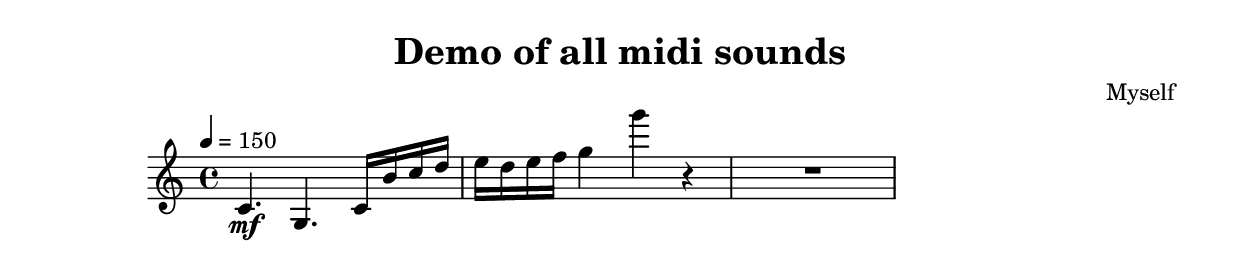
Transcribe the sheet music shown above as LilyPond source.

%% DO NOT EDIT this file manually; it is automatically
%% generated from LSR http://lsr.dsi.unimi.it
%% Make any changes in LSR itself, or in Documentation/snippets/new/ ,
%% and then run scripts/auxiliar/makelsr.py
%%
%% This file is in the public domain.
\version "2.15.25"

\header {
  lsrtags = "midi"

  texidoc = "
Problem: How to know which @code{midiInstrument} would be best for your
composition? Solution: A LilyPond demo file.



"
  doctitle = "Demo MidiInstruments"
} % begin verbatim

\header {
  title = "Demo of all midi sounds"
  arranger = "Myself "
}

baseMelody = \relative c' {
  c4.\mf g c16 b' c d
  e16 d e f g4 g'4 r
  R1
}
melody = {
  \tempo 4 = 150
  \baseMelody
}

\score {
  \new Staff <<
    \new Voice \melody
  >>
  \layout { }
}

\score {
  \new Staff <<
    \new Voice {
      r\mf
      \set Staff.midiInstrument = #"acoustic grand" \melody
      \set Staff.midiInstrument = #"bright acoustic" \melody
      \set Staff.midiInstrument = #"electric grand" \melody
      \set Staff.midiInstrument = #"honky-tonk" \melody
      \set Staff.midiInstrument = #"electric piano 1" \melody
      \set Staff.midiInstrument = #"electric piano 2" \melody
      \set Staff.midiInstrument = #"harpsichord" \melody
      \set Staff.midiInstrument = #"clav" \melody
      \set Staff.midiInstrument = #"celesta" \melody
      \set Staff.midiInstrument = #"glockenspiel" \melody
      \set Staff.midiInstrument = #"music box" \melody
      \set Staff.midiInstrument = #"vibraphone" \melody
      \set Staff.midiInstrument = #"marimba" \melody
      \set Staff.midiInstrument = #"xylophone" \melody
      \set Staff.midiInstrument = #"tubular bells" \melody
      \set Staff.midiInstrument = #"dulcimer" \melody
      \set Staff.midiInstrument = #"drawbar organ" \melody
      \set Staff.midiInstrument = #"percussive organ" \melody
      \set Staff.midiInstrument = #"rock organ" \melody
      \set Staff.midiInstrument = #"church organ" \melody
      \set Staff.midiInstrument = #"reed organ" \melody
      \set Staff.midiInstrument = #"accordion" \melody
      \set Staff.midiInstrument = #"harmonica" \melody
      \set Staff.midiInstrument = #"concertina" \melody
      \set Staff.midiInstrument = #"acoustic guitar (nylon)" \melody
      \set Staff.midiInstrument = #"acoustic guitar (steel)" \melody
      \set Staff.midiInstrument = #"electric guitar (jazz)" \melody
      \set Staff.midiInstrument = #"electric guitar (clean)" \melody
      \set Staff.midiInstrument = #"electric guitar (muted)" \melody
      \set Staff.midiInstrument = #"overdriven guitar" \melody
      \set Staff.midiInstrument = #"distorted guitar" \melody
      \set Staff.midiInstrument = #"acoustic bass" \melody
      \set Staff.midiInstrument = #"electric bass (finger)" \melody
      \set Staff.midiInstrument = #"electric bass (pick)" \melody
      \set Staff.midiInstrument = #"fretless bass" \melody
      \set Staff.midiInstrument = #"slap bass 1" \melody
      \set Staff.midiInstrument = #"slap bass 2" \melody
      \set Staff.midiInstrument = #"synth bass 1" \melody
      \set Staff.midiInstrument = #"synth bass 2" \melody
      \set Staff.midiInstrument = #"violin" \melody
      \set Staff.midiInstrument = #"viola" \melody
      \set Staff.midiInstrument = #"cello" \melody
      \set Staff.midiInstrument = #"contrabass" \melody
      \set Staff.midiInstrument = #"tremolo strings" \melody
      \set Staff.midiInstrument = #"pizzicato strings" \melody
      \set Staff.midiInstrument = #"orchestral harp" \melody
      \set Staff.midiInstrument = #"timpani" \melody
      \set Staff.midiInstrument = #"string ensemble 1" \melody
      \set Staff.midiInstrument = #"string ensemble 2" \melody
      \set Staff.midiInstrument = #"synthstrings 1" \melody
      \set Staff.midiInstrument = #"synthstrings 2" \melody
      \set Staff.midiInstrument = #"choir aahs" \melody
      \set Staff.midiInstrument = #"voice oohs" \melody
      \set Staff.midiInstrument = #"synth voice" \melody
      \set Staff.midiInstrument = #"orchestra hit" \melody
      \set Staff.midiInstrument = #"trumpet" \melody
      \set Staff.midiInstrument = #"trombone" \melody
      \set Staff.midiInstrument = #"tuba" \melody
      \set Staff.midiInstrument = #"muted trumpet" \melody
      \set Staff.midiInstrument = #"french horn" \melody
      \set Staff.midiInstrument = #"brass section" \melody
      \set Staff.midiInstrument = #"synthbrass 1" \melody
      \set Staff.midiInstrument = #"synthbrass 2" \melody
      \set Staff.midiInstrument = #"soprano sax" \melody
      \set Staff.midiInstrument = #"alto sax" \melody
      \set Staff.midiInstrument = #"tenor sax" \melody
      \set Staff.midiInstrument = #"baritone sax" \melody
      \set Staff.midiInstrument = #"oboe" \melody
      \set Staff.midiInstrument = #"english horn" \melody
      \set Staff.midiInstrument = #"bassoon" \melody
      \set Staff.midiInstrument = #"clarinet" \melody
      \set Staff.midiInstrument = #"piccolo" \melody
      \set Staff.midiInstrument = #"flute" \melody
      \set Staff.midiInstrument = #"recorder" \melody
      \set Staff.midiInstrument = #"pan flute" \melody
      \set Staff.midiInstrument = #"blown bottle" \melody
      \set Staff.midiInstrument = #"shakuhachi" \melody
      \set Staff.midiInstrument = #"whistle" \melody
      \set Staff.midiInstrument = #"ocarina" \melody
      \set Staff.midiInstrument = #"lead 1 (square)" \melody
      \set Staff.midiInstrument = #"lead 2 (sawtooth)" \melody
      \set Staff.midiInstrument = #"lead 3 (calliope)" \melody
      \set Staff.midiInstrument = #"lead 4 (chiff)" \melody
      \set Staff.midiInstrument = #"lead 5 (charang)" \melody
      \set Staff.midiInstrument = #"lead 6 (voice)" \melody
      \set Staff.midiInstrument = #"lead 7 (fifths)" \melody
      \set Staff.midiInstrument = #"lead 8 (bass+lead)" \melody
      \set Staff.midiInstrument = #"pad 1 (new age)" \melody
      \set Staff.midiInstrument = #"pad 2 (warm)" \melody
      \set Staff.midiInstrument = #"pad 3 (polysynth)" \melody
      \set Staff.midiInstrument = #"pad 4 (choir)" \melody
      \set Staff.midiInstrument = #"pad 5 (bowed)" \melody
      \set Staff.midiInstrument = #"pad 6 (metallic)" \melody
      \set Staff.midiInstrument = #"pad 7 (halo)" \melody
      \set Staff.midiInstrument = #"pad 8 (sweep)" \melody
      \set Staff.midiInstrument = #"fx 1 (rain)" \melody
      \set Staff.midiInstrument = #"fx 2 (soundtrack)" \melody
      \set Staff.midiInstrument = #"fx 3 (crystal)" \melody
      \set Staff.midiInstrument = #"fx 4 (atmosphere)" \melody
      \set Staff.midiInstrument = #"fx 5 (brightness)" \melody
      \set Staff.midiInstrument = #"fx 6 (goblins)" \melody
      \set Staff.midiInstrument = #"fx 7 (echoes)" \melody
      \set Staff.midiInstrument = #"fx 8 (sci-fi)" \melody
      \set Staff.midiInstrument = #"sitar" \melody
      \set Staff.midiInstrument = #"banjo" \melody
      \set Staff.midiInstrument = #"shamisen" \melody
      \set Staff.midiInstrument = #"koto" \melody
      \set Staff.midiInstrument = #"kalimba" \melody
      \set Staff.midiInstrument = #"bagpipe" \melody
      \set Staff.midiInstrument = #"fiddle" \melody
      \set Staff.midiInstrument = #"shanai" \melody
      \set Staff.midiInstrument = #"tinkle bell" \melody
      \set Staff.midiInstrument = #"agogo" \melody
      \set Staff.midiInstrument = #"steel drums" \melody
      \set Staff.midiInstrument = #"woodblock" \melody
      \set Staff.midiInstrument = #"taiko drum" \melody
      \set Staff.midiInstrument = #"melodic tom" \melody
      \set Staff.midiInstrument = #"synth drum" \melody
      \set Staff.midiInstrument = #"reverse cymbal" \melody
      \set Staff.midiInstrument = #"guitar fret noise" \melody
      \set Staff.midiInstrument = #"breath noise" \melody
      \set Staff.midiInstrument = #"seashore" \melody
      \set Staff.midiInstrument = #"bird tweet" \melody
      \set Staff.midiInstrument = #"telephone ring" \melody
      \set Staff.midiInstrument = #"helicopter" \melody
      \set Staff.midiInstrument = #"applause" \melody
      \set Staff.midiInstrument = #"gunshot" \melody
    }
  >>
  \midi { }
}

